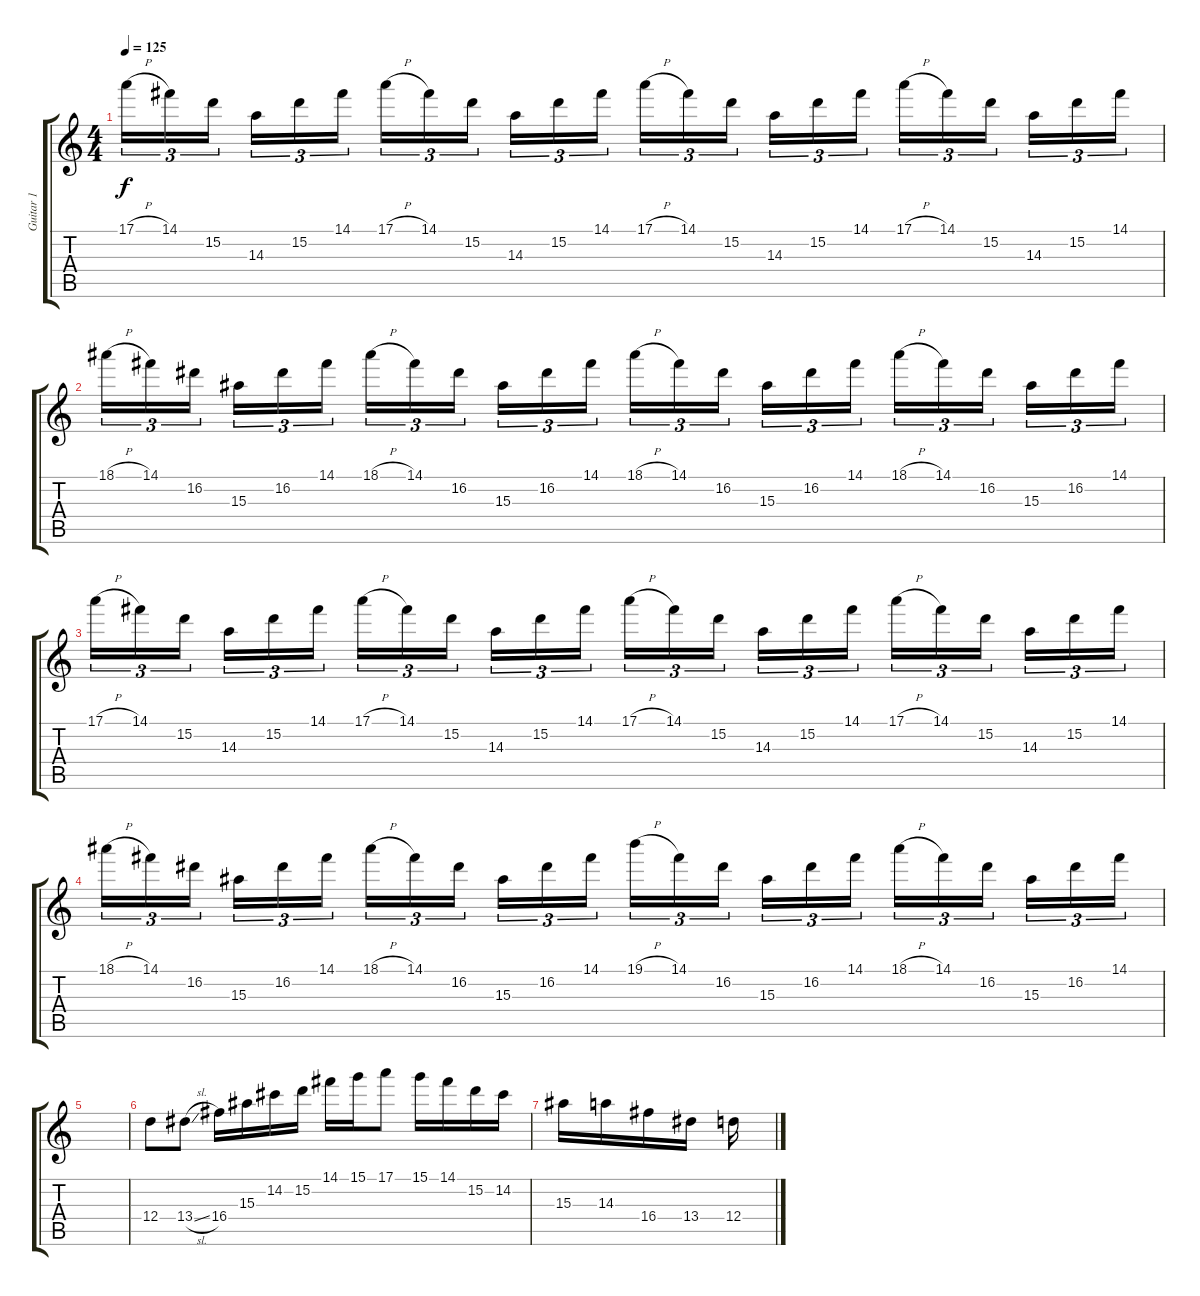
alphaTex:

\track ("Guitar 1" "Guitar 1") {instrument distortionguitar}
\staff {score tabs}
\tuning (E4 B3 G3 D3 A2 D2) {hide}
\ts (4 4)
\tempo 125
\clef g2
\ks c
17.1{h}.16{tu (3 2) dy f} 14.1.16{tu (3 2)} 15.2.16{tu (3 2) beam splitsecondary} 14.3.16{tu (3 2)} 15.2.16{tu (3 2)} 14.1.16{tu (3 2)} 17.1{h}.16{tu (3 2)} 14.1.16{tu (3 2)} 15.2.16{tu (3 2) beam splitsecondary} 14.3.16{tu (3 2)} 15.2.16{tu (3 2)} 14.1.16{tu (3 2)} 17.1{h}.16{tu (3 2)} 14.1.16{tu (3 2)} 15.2.16{tu (3 2) beam splitsecondary} 14.3.16{tu (3 2)} 15.2.16{tu (3 2)} 14.1.16{tu (3 2)} 17.1{h}.16{tu (3 2)} 14.1.16{tu (3 2)} 15.2.16{tu (3 2) beam splitsecondary} 14.3.16{tu (3 2)} 15.2.16{tu (3 2)} 14.1.16{tu (3 2)} |
18.1{h}.16{tu (3 2)} 14.1.16{tu (3 2)} 16.2.16{tu (3 2) beam splitsecondary} 15.3.16{tu (3 2)} 16.2.16{tu (3 2)} 14.1.16{tu (3 2)} 18.1{h}.16{tu (3 2)} 14.1.16{tu (3 2)} 16.2.16{tu (3 2) beam splitsecondary} 15.3.16{tu (3 2)} 16.2.16{tu (3 2)} 14.1.16{tu (3 2)} 18.1{h}.16{tu (3 2)} 14.1.16{tu (3 2)} 16.2.16{tu (3 2) beam splitsecondary} 15.3.16{tu (3 2)} 16.2.16{tu (3 2)} 14.1.16{tu (3 2)} 18.1{h}.16{tu (3 2)} 14.1.16{tu (3 2)} 16.2.16{tu (3 2) beam splitsecondary} 15.3.16{tu (3 2)} 16.2.16{tu (3 2)} 14.1.16{tu (3 2)} |
17.1{h}.16{tu (3 2)} 14.1.16{tu (3 2)} 15.2.16{tu (3 2) beam splitsecondary} 14.3.16{tu (3 2)} 15.2.16{tu (3 2)} 14.1.16{tu (3 2)} 17.1{h}.16{tu (3 2)} 14.1.16{tu (3 2)} 15.2.16{tu (3 2) beam splitsecondary} 14.3.16{tu (3 2)} 15.2.16{tu (3 2)} 14.1.16{tu (3 2)} 17.1{h}.16{tu (3 2)} 14.1.16{tu (3 2)} 15.2.16{tu (3 2) beam splitsecondary} 14.3.16{tu (3 2)} 15.2.16{tu (3 2)} 14.1.16{tu (3 2)} 17.1{h}.16{tu (3 2)} 14.1.16{tu (3 2)} 15.2.16{tu (3 2) beam splitsecondary} 14.3.16{tu (3 2)} 15.2.16{tu (3 2)} 14.1.16{tu (3 2)} |
18.1{h}.16{tu (3 2)} 14.1.16{tu (3 2)} 16.2.16{tu (3 2) beam splitsecondary} 15.3.16{tu (3 2)} 16.2.16{tu (3 2)} 14.1.16{tu (3 2)} 18.1{h}.16{tu (3 2)} 14.1.16{tu (3 2)} 16.2.16{tu (3 2) beam splitsecondary} 15.3.16{tu (3 2)} 16.2.16{tu (3 2)} 14.1.16{tu (3 2)} 19.1{h}.16{tu (3 2)} 14.1.16{tu (3 2)} 16.2.16{tu (3 2) beam splitsecondary} 15.3.16{tu (3 2)} 16.2.16{tu (3 2)} 14.1.16{tu (3 2)} 18.1{h}.16{tu (3 2)} 14.1.16{tu (3 2)} 16.2.16{tu (3 2) beam splitsecondary} 15.3.16{tu (3 2)} 16.2.16{tu (3 2)} 14.1.16{tu (3 2)} |
|
12.4.8 13.4{sl}.8 16.4.16 15.3.16 14.2.16 15.2.16 14.1.16 15.1.16 17.1.8 15.1.16 14.1.16 15.2.16 14.2.16 |
15.3.16 14.3.16 16.4.16 13.4.16 12.4.16
